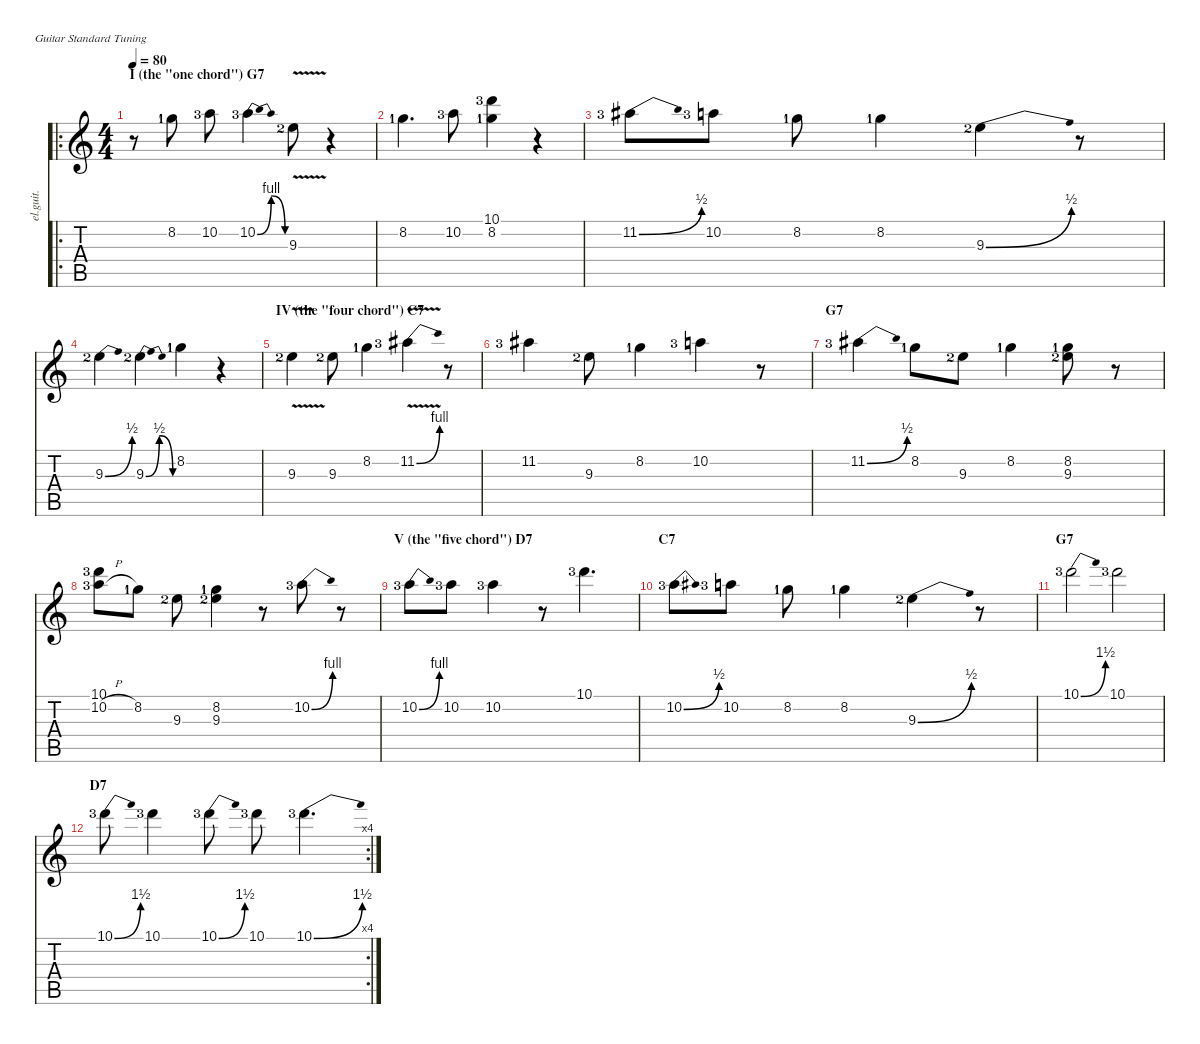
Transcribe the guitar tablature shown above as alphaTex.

\defaultSystemsLayout 4
\hideDynamics
\bracketExtendMode nobrackets
\track ("Lead" "el.guit.") {instrument electricguitarclean}
\staff {score tabs}
\tuning (E4 B3 G3 D3 A2 E2)
\ro
\ts (4 4)
\section ("" "I (the \"one chord\") G7")
\tempo 80
\clef g2
\ks c
r.8{dy mf instrument electricguitarclean beam Down} 8.2{lf 2}.8{beam Down} 10.2{lf 4}.8{beam Down} 10.2{be (bendrelease 0 0 10.2 4 20.4 4 30 0) lf 4}.4{beam Down} 9.3{v lf 3}.8{beam Down} r.4{beam Down} |
8.2{lf 2}.4{d beam Down} 10.2{lf 4}.8{beam Down} (10.1{lf 4} 8.2{lf 2}).4{beam Down} r.4{beam Down} |
11.2{be (bend 0 0 14.399999999999999 2) lf 4 acc #}.8{beam Down} 10.2{lf 4}.8{beam Down} 8.2{lf 2}.8{beam Down} 8.2{lf 2}.4{beam Down} 9.3{be (bend 0 0 15 2) lf 3}.4{beam Down} r.8{beam Down} |
9.3{be (bend 0 0 15 2) lf 3}.4{beam Down} 9.3{be (bendrelease 0 0 10.2 2 20.4 2 30 0) lf 3}.4{beam Down} 8.2{lf 2}.4{beam Down} r.4{beam Down} |
\section ("" "IV (the \"four chord\") C7")
9.3{v lf 3}.4{beam Down} 9.3{lf 3}.8{beam Down} 8.2{lf 2}.4{beam Down} 11.2{be (bend 0 0 15 4) v lf 4 acc #}.4{beam Down} r.8{beam Down} |
11.2{lf 4 acc #}.4{beam Down} 9.3{lf 3}.8{beam Down} 8.2{lf 2}.4{beam Down} 10.2{lf 4}.4{beam Down} r.8{beam Down} |
\section ("" "G7")
11.2{be (bend 0 0 14.399999999999999 2) lf 4 acc #}.4{beam Down} 8.2{lf 2}.8{beam Down} 9.3{lf 3}.8{beam Down} 8.2{lf 2}.4{beam Down} (9.3{lf 3} 8.2{lf 2}).8{beam Down} r.8{beam Down} |
(10.2{h lf 4} 10.1{lf 4}).8{beam Down} 8.2{lf 2}.8{beam Down} 9.3{lf 3}.8{beam Down} (9.3{lf 3} 8.2{lf 2}).4{beam Down} r.8{beam Down} 10.2{be (bend 0 0 15 4) lf 4}.8{beam Down} r.8{beam Down} |
\section ("" "V (the \"five chord\") D7")
10.2{be (bend 0 0 15 4) lf 4}.8{beam Down} 10.2{lf 4}.8{beam Down} 10.2{lf 4}.4{beam Down} r.8{beam Down} 10.1{lf 4}.4{d beam Down} |
\section ("" "C7")
10.2{be (bend 0 0 14.399999999999999 2) lf 4}.8{beam Down} 10.2{lf 4}.8{beam Down} 8.2{lf 2}.8{beam Down} 8.2{lf 2}.4{beam Down} 9.3{be (bend 0 0 15 2) lf 3}.4{beam Down} r.8{beam Down} |
\section ("" "G7")
10.1{be (bend 0 0 15.6 6) lf 4}.2{beam Down} 10.1{lf 4}.2{beam Down} |
\rc 4
\section ("" "D7")
10.1{be (bend 0 0 15.6 6) lf 4}.8{beam Down} 10.1{lf 4}.4{beam Down} 10.1{be (bend 0 0 15.6 6) lf 4}.8{beam Down} 10.1{lf 4}.8{beam Down} 10.1{be (bend 0 0 15.6 6) lf 4}.4{d beam Down}
